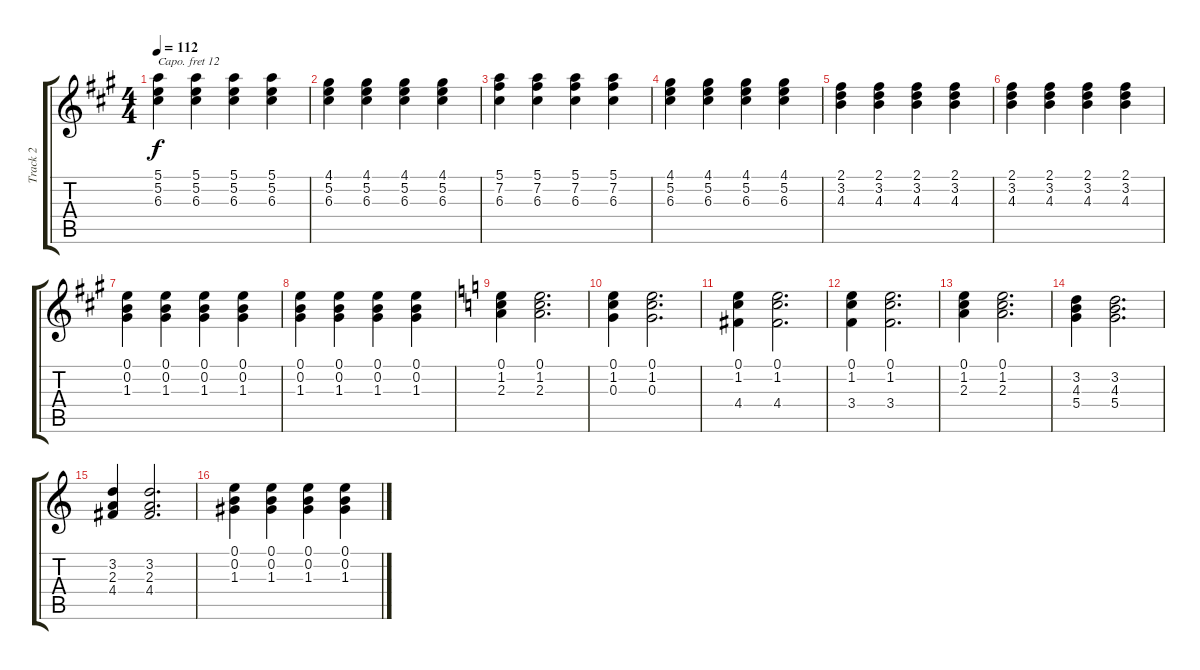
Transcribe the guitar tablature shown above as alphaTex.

\track ("Track 2" "Track 2") {instrument acousticgrandpiano}
\staff {score tabs}
\capo 12
\tuning (E4 B3 G3 D3 A2 E2) {hide}
\ts (4 4)
\tempo 112
\clef g2
\ks a
(5.1 5.2 6.3).4{dy f} (5.1 5.2 6.3).4 (5.1 5.2 6.3).4 (5.1 5.2 6.3).4 |
(4.1 5.2 6.3).4 (4.1 5.2 6.3).4 (4.1 5.2 6.3).4 (4.1 5.2 6.3).4 |
(5.1 7.2 6.3).4 (5.1 7.2 6.3).4 (5.1 7.2 6.3).4 (5.1 7.2 6.3).4 |
(4.1 5.2 6.3).4 (4.1 5.2 6.3).4 (4.1 5.2 6.3).4 (4.1 5.2 6.3).4 |
(2.1 3.2 4.3).4 (2.1 3.2 4.3).4 (2.1 3.2 4.3).4 (2.1 3.2 4.3).4 |
(2.1 3.2 4.3).4 (2.1 3.2 4.3).4 (2.1 3.2 4.3).4 (2.1 3.2 4.3).4 |
(0.1 0.2 1.3).4 (0.1 0.2 1.3).4 (0.1 0.2 1.3).4 (0.1 0.2 1.3).4 |
(0.1 0.2 1.3).4 (0.1 0.2 1.3).4 (0.1 0.2 1.3).4 (0.1 0.2 1.3).4 |
\ks c
(0.1 1.2 2.3).4 (0.1 1.2 2.3).2{d} |
(0.1 1.2 0.3).4 (0.1 1.2 0.3).2{d} |
(0.1 1.2 4.4).4 (0.1 1.2 4.4).2{d} |
(0.1 1.2 3.4).4 (0.1 1.2 3.4).2{d} |
(0.1 1.2 2.3).4 (0.1 1.2 2.3).2{d} |
(3.2 4.3 5.4).4 (3.2 4.3 5.4).2{d} |
(3.2 2.3 4.4).4 (3.2 2.3 4.4).2{d} |
(0.1 0.2 1.3).4 (0.1 0.2 1.3).4 (0.1 0.2 1.3).4 (0.1 0.2 1.3).4
